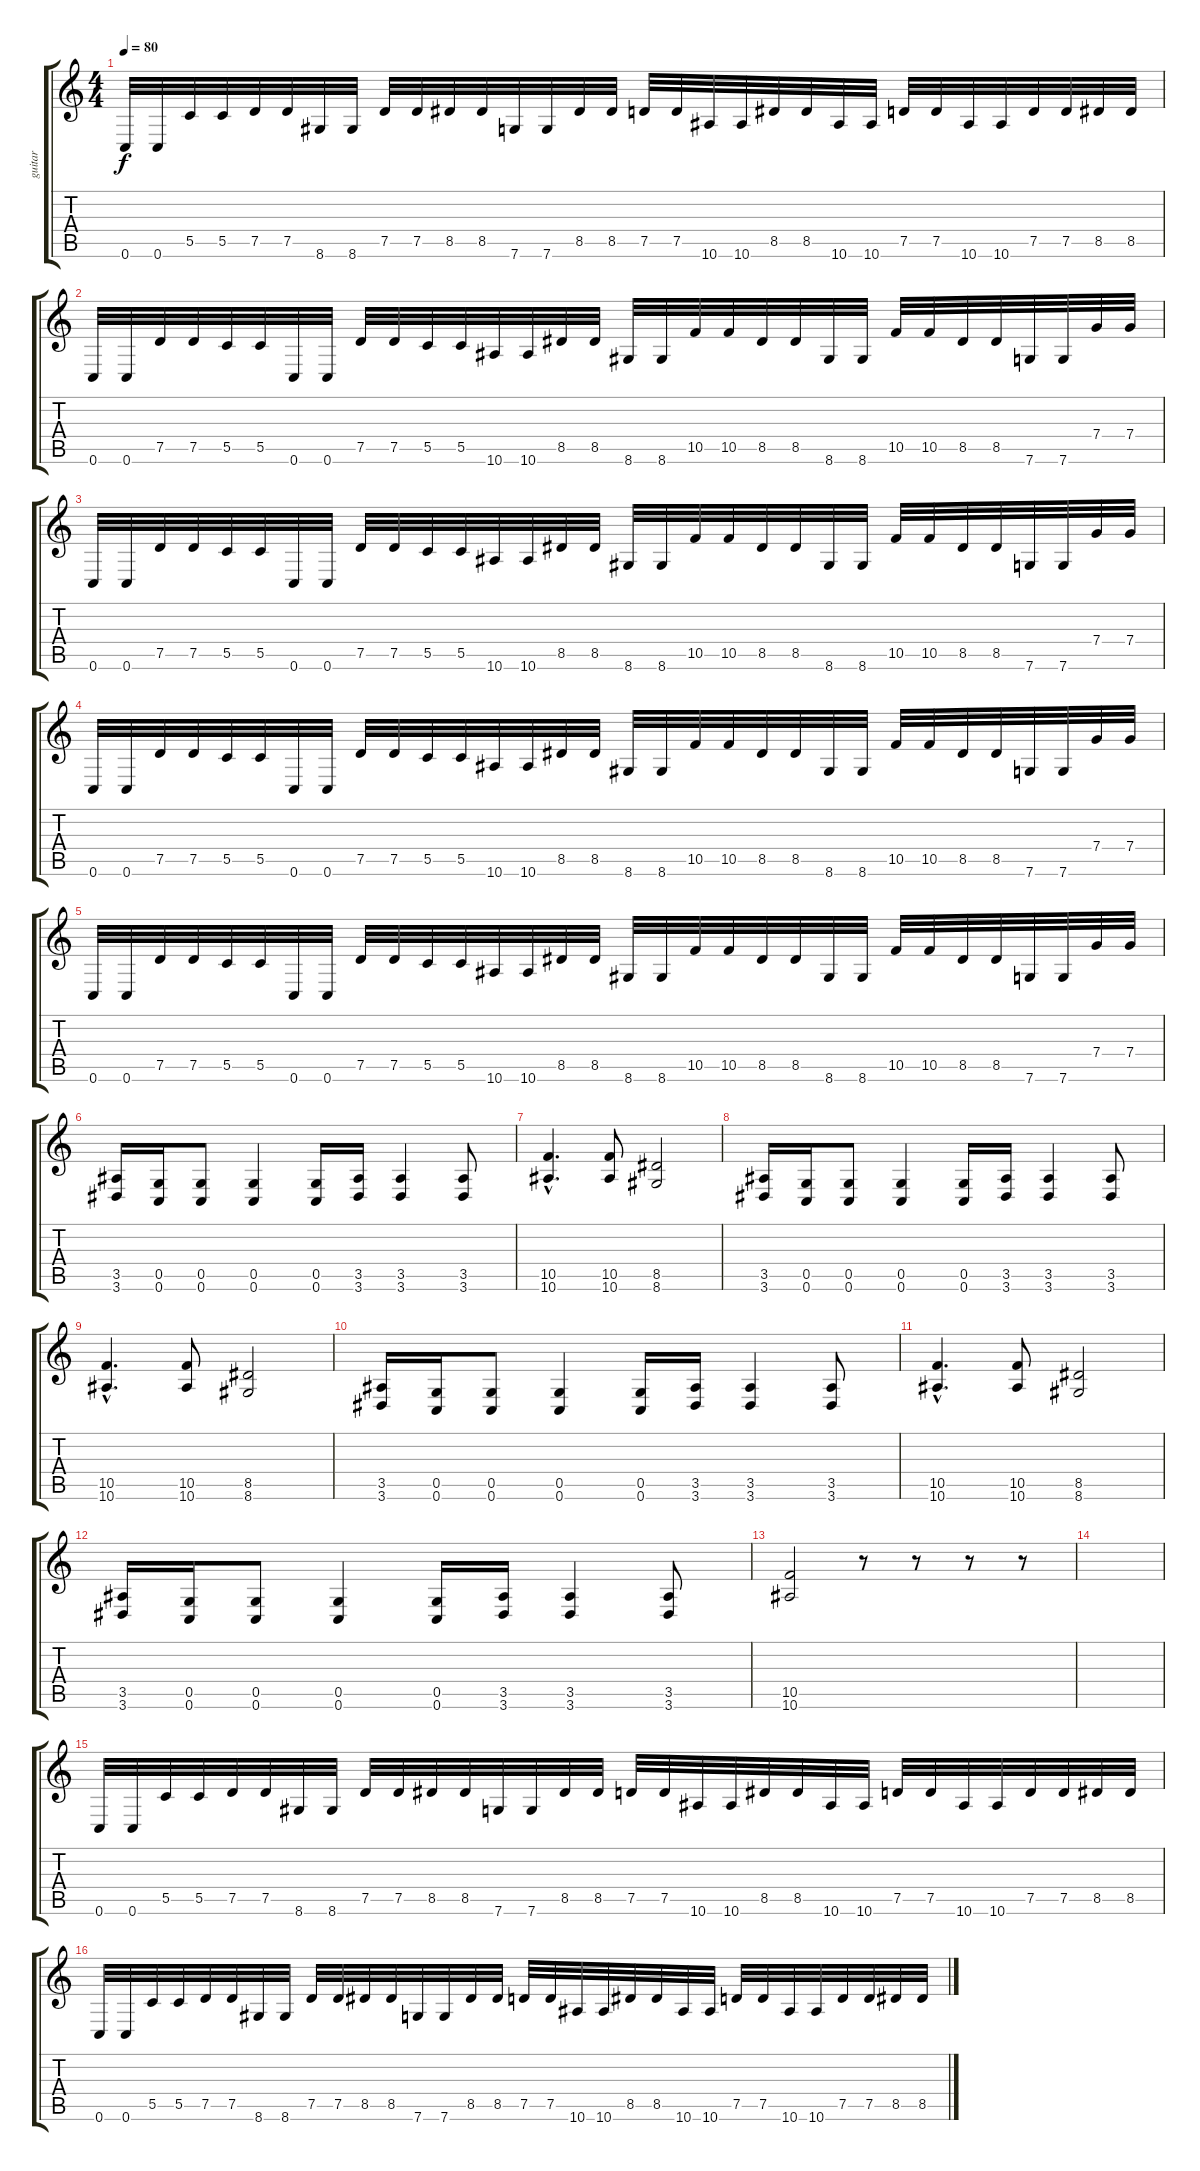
\track ("guitar" "guitar") {instrument distortionguitar}
\staff {score tabs}
\tuning (D4 A3 F3 C3 G2 C2) {hide}
\ts (4 4)
\tempo 80
\clef g2
\ks c
0.6.32{dy f} 0.6.32 5.5.32 5.5.32 7.5.32 7.5.32 8.6.32 8.6.32 7.5.32 7.5.32 8.5.32 8.5.32 7.6.32 7.6.32 8.5.32 8.5.32 7.5.32 7.5.32 10.6.32 10.6.32 8.5.32 8.5.32 10.6.32 10.6.32 7.5.32 7.5.32 10.6.32 10.6.32 7.5.32 7.5.32 8.5.32 8.5.32 |
0.6.32 0.6.32 7.5.32 7.5.32 5.5.32 5.5.32 0.6.32 0.6.32 7.5.32 7.5.32 5.5.32 5.5.32 10.6.32 10.6.32 8.5.32 8.5.32 8.6.32 8.6.32 10.5.32 10.5.32 8.5.32 8.5.32 8.6.32 8.6.32 10.5.32 10.5.32 8.5.32 8.5.32 7.6.32 7.6.32 7.4.32 7.4.32 |
0.6.32 0.6.32 7.5.32 7.5.32 5.5.32 5.5.32 0.6.32 0.6.32 7.5.32 7.5.32 5.5.32 5.5.32 10.6.32 10.6.32 8.5.32 8.5.32 8.6.32 8.6.32 10.5.32 10.5.32 8.5.32 8.5.32 8.6.32 8.6.32 10.5.32 10.5.32 8.5.32 8.5.32 7.6.32 7.6.32 7.4.32 7.4.32 |
0.6.32 0.6.32 7.5.32 7.5.32 5.5.32 5.5.32 0.6.32 0.6.32 7.5.32 7.5.32 5.5.32 5.5.32 10.6.32 10.6.32 8.5.32 8.5.32 8.6.32 8.6.32 10.5.32 10.5.32 8.5.32 8.5.32 8.6.32 8.6.32 10.5.32 10.5.32 8.5.32 8.5.32 7.6.32 7.6.32 7.4.32 7.4.32 |
0.6.32 0.6.32 7.5.32 7.5.32 5.5.32 5.5.32 0.6.32 0.6.32 7.5.32 7.5.32 5.5.32 5.5.32 10.6.32 10.6.32 8.5.32 8.5.32 8.6.32 8.6.32 10.5.32 10.5.32 8.5.32 8.5.32 8.6.32 8.6.32 10.5.32 10.5.32 8.5.32 8.5.32 7.6.32 7.6.32 7.4.32 7.4.32 |
(3.5 3.6).16 (0.5 0.6).16 (0.5 0.6).8 (0.5 0.6).4 (0.5 0.6).16 (3.5 3.6).16 (3.5 3.6).4 (3.5 3.6).8 |
(10.5{hac} 10.6{hac}).4{d} (10.5 10.6).8 (8.5 8.6).2 |
(3.5 3.6).16 (0.5 0.6).16 (0.5 0.6).8 (0.5 0.6).4 (0.5 0.6).16 (3.5 3.6).16 (3.5 3.6).4 (3.5 3.6).8 |
(10.5{hac} 10.6{hac}).4{d} (10.5 10.6).8 (8.5 8.6).2 |
(3.5 3.6).16 (0.5 0.6).16 (0.5 0.6).8 (0.5 0.6).4 (0.5 0.6).16 (3.5 3.6).16 (3.5 3.6).4 (3.5 3.6).8 |
(10.5{hac} 10.6{hac}).4{d} (10.5 10.6).8 (8.5 8.6).2 |
(3.5 3.6).16 (0.5 0.6).16 (0.5 0.6).8 (0.5 0.6).4 (0.5 0.6).16 (3.5 3.6).16 (3.5 3.6).4 (3.5 3.6).8 |
(10.5 10.6).2 r.8 r.8 r.8 r.8 |
|
0.6.32 0.6.32 5.5.32 5.5.32 7.5.32 7.5.32 8.6.32 8.6.32 7.5.32 7.5.32 8.5.32 8.5.32 7.6.32 7.6.32 8.5.32 8.5.32 7.5.32 7.5.32 10.6.32 10.6.32 8.5.32 8.5.32 10.6.32 10.6.32 7.5.32 7.5.32 10.6.32 10.6.32 7.5.32 7.5.32 8.5.32 8.5.32 |
0.6.32 0.6.32 5.5.32 5.5.32 7.5.32 7.5.32 8.6.32 8.6.32 7.5.32 7.5.32 8.5.32 8.5.32 7.6.32 7.6.32 8.5.32 8.5.32 7.5.32 7.5.32 10.6.32 10.6.32 8.5.32 8.5.32 10.6.32 10.6.32 7.5.32 7.5.32 10.6.32 10.6.32 7.5.32 7.5.32 8.5.32 8.5.32
